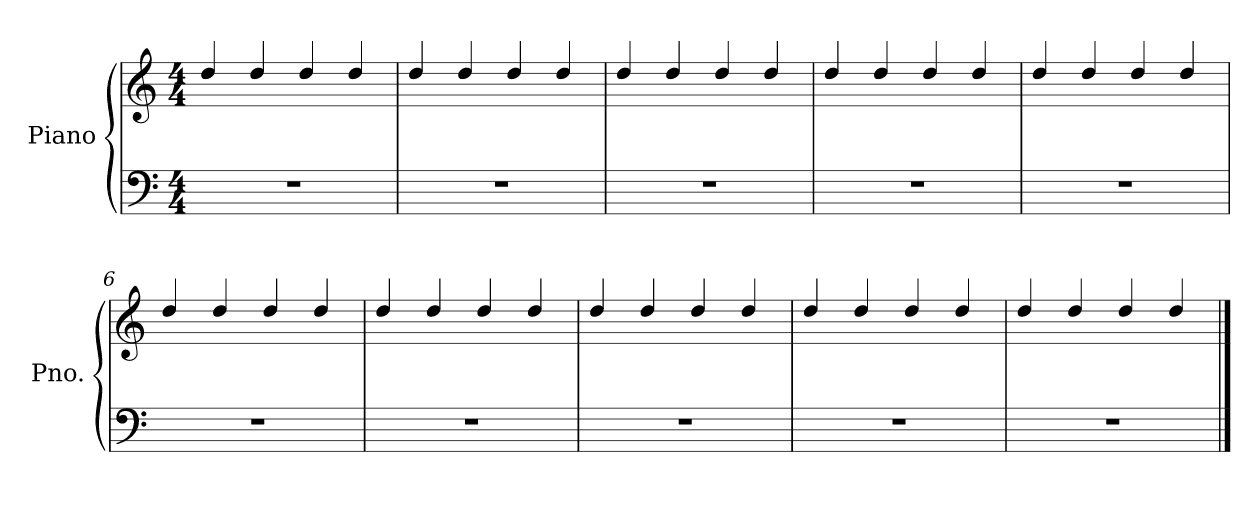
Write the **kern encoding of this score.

**kern	**kern
*part1	*part1
*staff2	*staff1
*I"Piano	*
*I'Pno.	*
*clefF4	*clefG2
*k[]	*k[]
*M4/4	*M4/4
=1	=1
1r	4dd/
.	4dd/
.	4dd/
.	4dd/
=2	=2
1r	4dd/
.	4dd/
.	4dd/
.	4dd/
=3	=3
1r	4dd/
.	4dd/
.	4dd/
.	4dd/
=4	=4
1r	4dd/
.	4dd/
.	4dd/
.	4dd/
=5	=5
1r	4dd/
.	4dd/
.	4dd/
.	4dd/
=6	=6
1r	4dd/
.	4dd/
.	4dd/
.	4dd/
=7	=7
1r	4dd/
.	4dd/
.	4dd/
.	4dd/
!!LO:LB:g=z
=8	=8
1r	4dd/
.	4dd/
.	4dd/
.	4dd/
=9	=9
1r	4dd/
.	4dd/
.	4dd/
.	4dd/
=10	=10
1r	4dd/
.	4dd/
.	4dd/
.	4dd/
==	==
*-	*-
